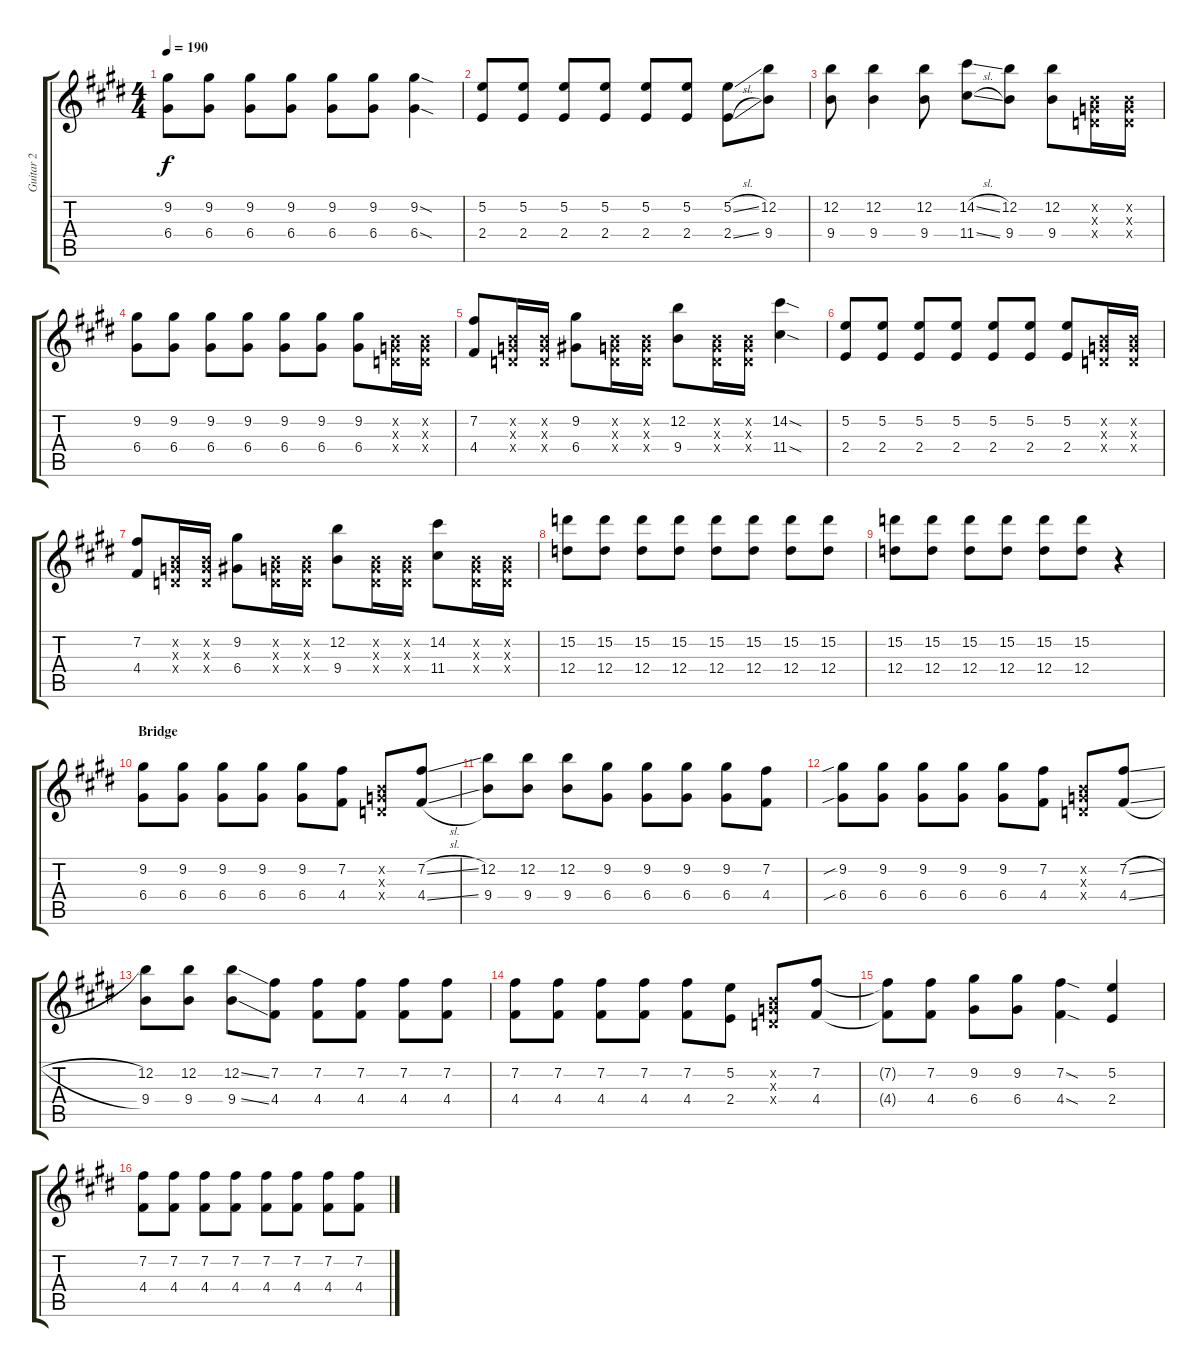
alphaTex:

\track ("Guitar 2" "Guitar 2") {instrument distortionguitar}
\staff {score tabs}
\tuning (E4 B3 G3 D3 A2 E2) {hide}
\ts (4 4)
\tempo 190
\clef g2
\ks e
(9.2 6.4).8{dy f} (9.2 6.4).8 (9.2 6.4).8 (9.2 6.4).8 (9.2 6.4).8 (9.2 6.4).8 (9.2{sod} 6.4{sod}).4 |
(5.2 2.4).8 (5.2 2.4).8 (5.2 2.4).8 (5.2 2.4).8 (5.2 2.4).8 (5.2 2.4).8 (5.2{sl} 2.4{sl}).8 (12.2 9.4).8 |
(12.2 9.4).8 (12.2 9.4).4 (12.2 9.4).8 (14.2{sl} 11.4{sl}).8 (12.2 9.4).8 (12.2 9.4).8 (0.2{x} 0.3{x} 0.4{x}).16 (0.2{x} 0.3{x} 0.4{x}).16 |
(9.2 6.4).8 (9.2 6.4).8 (9.2 6.4).8 (9.2 6.4).8 (9.2 6.4).8 (9.2 6.4).8 (9.2 6.4).8 (0.2{x} 0.3{x} 0.4{x}).16 (0.2{x} 0.3{x} 0.4{x}).16 |
(7.2 4.4).8 (0.2{x} 0.3{x} 0.4{x}).16 (0.2{x} 0.3{x} 0.4{x}).16 (9.2 6.4).8 (0.2{x} 0.3{x} 0.4{x}).16 (0.2{x} 0.3{x} 0.4{x}).16 (12.2 9.4).8 (0.2{x} 0.3{x} 0.4{x}).16 (0.2{x} 0.3{x} 0.4{x}).16 (14.2{sod} 11.4{sod}).4 |
(5.2 2.4).8 (5.2 2.4).8 (5.2 2.4).8 (5.2 2.4).8 (5.2 2.4).8 (5.2 2.4).8 (5.2 2.4).8 (0.2{x} 0.3{x} 0.4{x}).16 (0.2{x} 0.3{x} 0.4{x}).16 |
(7.2 4.4).8 (0.2{x} 0.3{x} 0.4{x}).16 (0.2{x} 0.3{x} 0.4{x}).16 (9.2 6.4).8 (0.2{x} 0.3{x} 0.4{x}).16 (0.2{x} 0.3{x} 0.4{x}).16 (12.2 9.4).8 (0.2{x} 0.3{x} 0.4{x}).16 (0.2{x} 0.3{x} 0.4{x}).16 (14.2 11.4).8 (0.2{x} 0.3{x} 0.4{x}).16 (0.2{x} 0.3{x} 0.4{x}).16 |
(15.2 12.4).8 (15.2 12.4).8 (15.2 12.4).8 (15.2 12.4).8 (15.2 12.4).8 (15.2 12.4).8 (15.2 12.4).8 (15.2 12.4).8 |
(15.2 12.4).8 (15.2 12.4).8 (15.2 12.4).8 (15.2 12.4).8 (15.2 12.4).8 (15.2 12.4).8 r.4 |
\section ("" "Bridge")
(9.2 6.4).8 (9.2 6.4).8 (9.2 6.4).8 (9.2 6.4).8 (9.2 6.4).8 (7.2 4.4).8 (0.2{x} 0.3{x} 0.4{x}).8 (7.2{sl} 4.4{sl}).8 |
(12.2 9.4).8 (12.2 9.4).8 (12.2 9.4).8 (9.2 6.4).8 (9.2 6.4).8 (9.2 6.4).8 (9.2 6.4).8 (7.2 4.4).8 |
(9.2{sib} 6.4{sib}).8 (9.2 6.4).8 (9.2 6.4).8 (9.2 6.4).8 (9.2 6.4).8 (7.2 4.4).8 (0.2{x} 0.3{x} 0.4{x}).8 (7.2{sl} 4.4{sl}).8 |
(12.2 9.4).8 (12.2 9.4).8 (12.2{ss} 9.4{ss}).8 (7.2 4.4).8 (7.2 4.4).8 (7.2 4.4).8 (7.2 4.4).8 (7.2 4.4).8 |
(7.2 4.4).8 (7.2 4.4).8 (7.2 4.4).8 (7.2 4.4).8 (7.2 4.4).8 (5.2 2.4).8 (0.2{x} 0.3{x} 0.4{x}).8 (7.2 4.4).8 |
(7.2{t} 4.4{t}).8 (7.2 4.4).8 (9.2 6.4).8 (9.2 6.4).8 (7.2{sod} 4.4{sod}).4 (5.2 2.4).4 |
(7.2 4.4).8 (7.2 4.4).8 (7.2 4.4).8 (7.2 4.4).8 (7.2 4.4).8 (7.2 4.4).8 (7.2 4.4).8 (7.2 4.4).8
